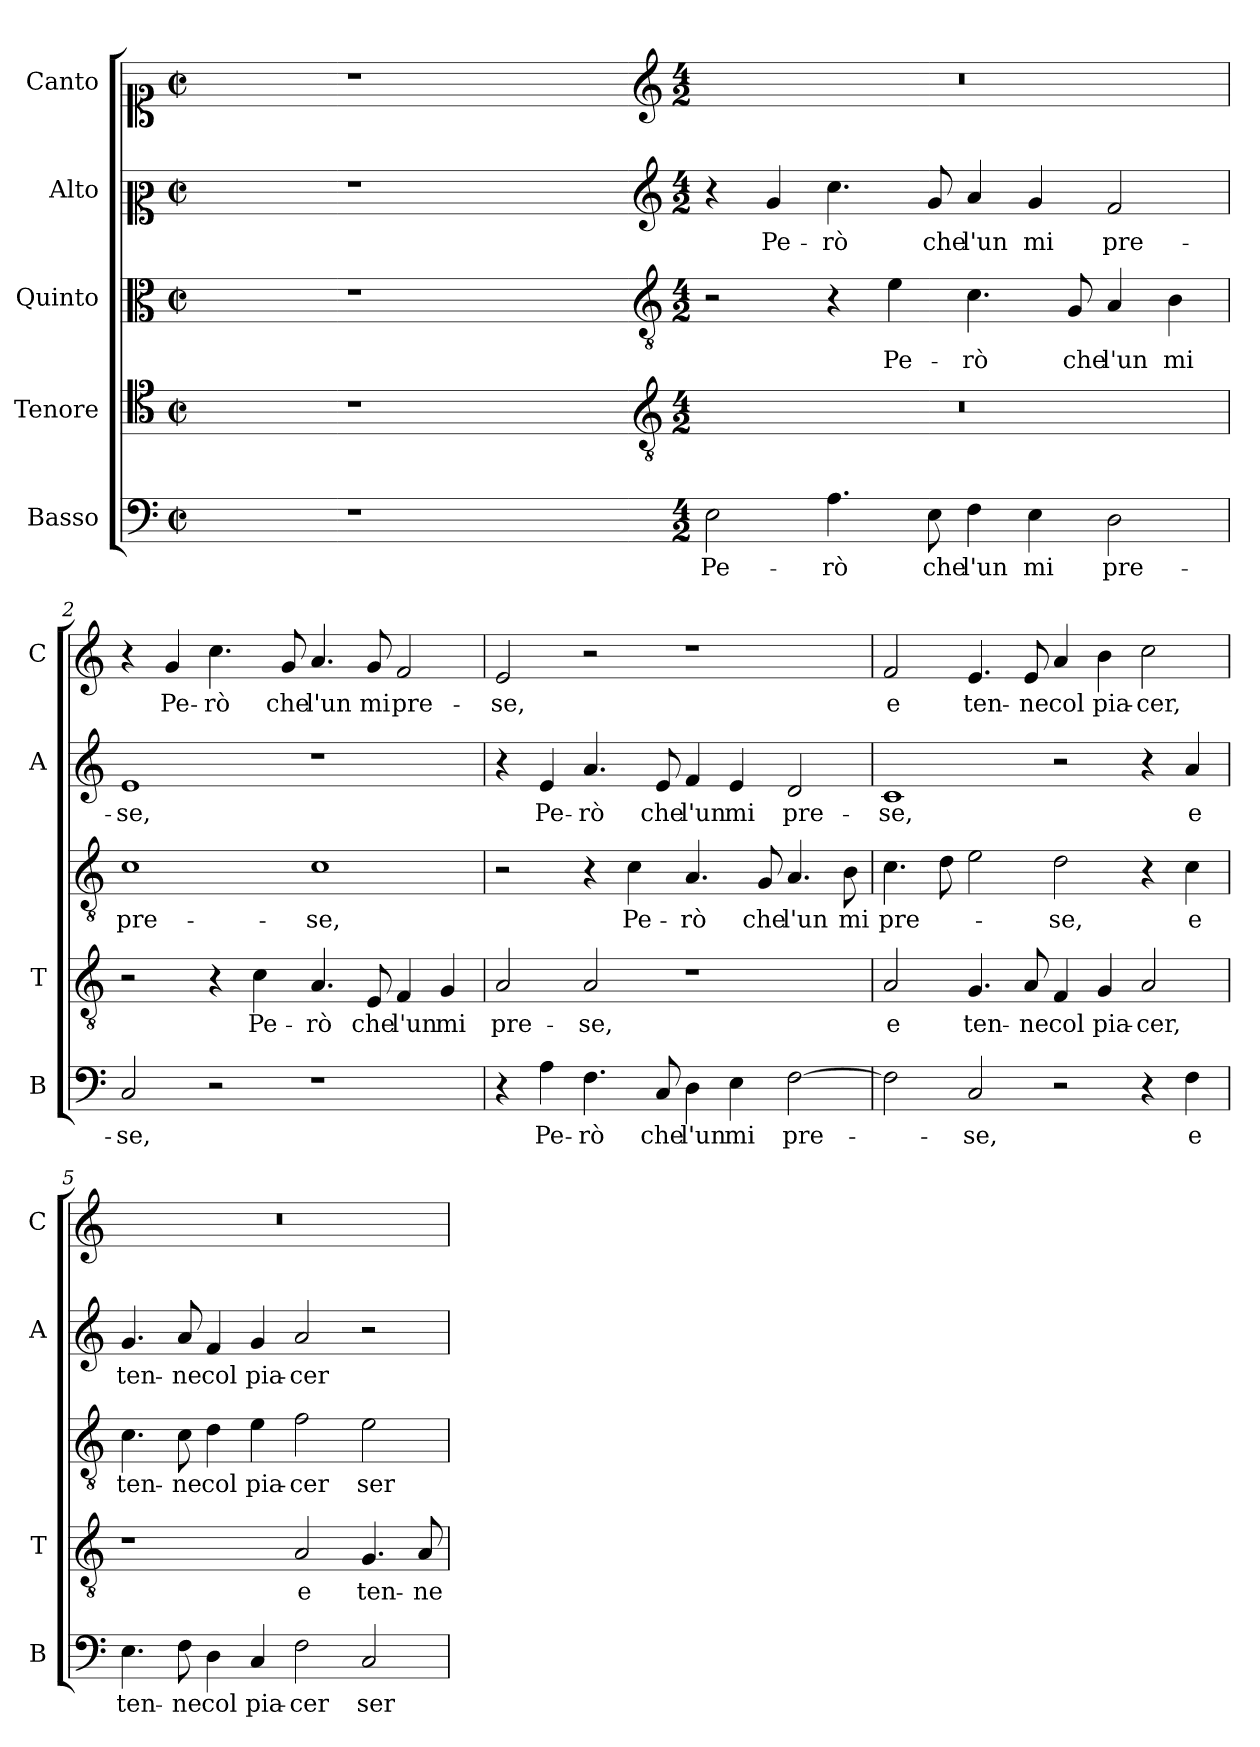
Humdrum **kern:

**kern	**text	**kern	**text	**kern	**text	**kern	**text	**kern	**text
*part5	*part5	*part4	*part4	*part3	*part3	*part2	*part2	*part1	*part1
*staff5	*staff5	*staff4	*staff4	*staff3	*staff3	*staff2	*staff2	*staff1	*staff1
*I"Basso	*	*I"Tenore	*	*I"Quinto	*	*I"Alto	*	*I"Canto	*
*I'B	*	*I'T	*	*	*	*I'A	*	*I'C	*
*clefF4	*	*clefC4	*	*clefC3	*	*clefC2	*	*clefC1	*
*k[]	*	*k[]	*	*k[]	*	*k[]	*	*k[]	*
*C:	*	*C:	*	*C:	*	*C:	*	*C:	*
*M2/2	*	*M2/2	*	*M2/2	*	*M2/2	*	*M2/2	*
*met(c|)	*	*met(c|)	*	*met(c|)	*	*met(c|)	*	*met(c|)	*
=	=	=	=	=	=	=	=	=	=
1ryy	.	1ryy	.	1ryy	.	1ryy	.	1ryy	.
=1X-	=1X-	=1X-	=1X-	=1X-	=1X-	=1X-	=1X-	=1X-	=1X-
1r	.	1r	.	1r	.	1r	.	1r	.
1ryy	.	1ryy	.	1ryy	.	1ryy	.	1ryy	.
=1-	=1-	=1-	=1-	=1-	=1-	=1-	=1-	=1-	=1-
*	*	*clefGv2	*	*clefGv2	*	*clefG2	*	*clefG2	*
*M4/2	*	*M4/2	*	*M4/2	*	*M4/2	*	*M4/2	*
!	!LO:LY:b	!	!	!	!	!	!	!	!
2E\	Pe-	0r	.	2r	.	4r	.	0r	.
!	!	!	!	!	!	!	!LO:LY:b	!	!
.	.	.	.	.	.	4g/	Pe-	.	.
!	!LO:LY:b	!	!	!	!	!	!LO:LY:b	!	!
4.A\	-rò	.	.	4r	.	4.cc\	-rò	.	.
!	!	!	!	!	!LO:LY:b	!	!	!	!
.	.	.	.	4e\	Pe-	.	.	.	.
!	!LO:LY:b	!	!	!	!	!	!LO:LY:b	!	!
8E\	che	.	.	.	.	8g/	che	.	.
!	!LO:LY:b	!	!	!	!LO:LY:b	!	!LO:LY:b	!	!
4F\	l'un	.	.	4.c\	-rò	4a/	l'un	.	.
!	!LO:LY:b	!	!	!	!	!	!LO:LY:b	!	!
4E\	mi	.	.	.	.	4g/	mi	.	.
!	!	!	!	!	!LO:LY:b	!	!	!	!
.	.	.	.	8G/	che	.	.	.	.
!	!LO:LY:b	!	!	!	!LO:LY:b	!	!LO:LY:b	!	!
2D\	pre-	.	.	4A/	l'un	2f/	pre-	.	.
!	!	!	!	!	!LO:LY:b	!	!	!	!
.	.	.	.	4B\	mi	.	.	.	.
=2	=2	=2	=2	=2	=2	=2	=2	=2	=2
!	!LO:LY:b	!	!	!	!LO:LY:b	!	!LO:LY:b	!	!
2C/	-se,	2r	.	1c	pre-	1e	-se,	4r	.
!	!	!	!	!	!	!	!	!	!LO:LY:b
.	.	.	.	.	.	.	.	4g/	Pe-
!	!	!	!	!	!	!	!	!	!LO:LY:b
2r	.	4r	.	.	.	.	.	4.cc\	-rò
!	!	!	!LO:LY:b	!	!	!	!	!	!
.	.	4c\	Pe-	.	.	.	.	.	.
!	!	!	!	!	!	!	!	!	!LO:LY:b
.	.	.	.	.	.	.	.	8g/	che
!	!	!	!LO:LY:b	!	!LO:LY:b	!	!	!	!LO:LY:b
1r	.	4.A/	-rò	1c	-se,	1r	.	4.a/	l'un
!	!	!	!LO:LY:b	!	!	!	!	!	!LO:LY:b
.	.	8E/	che	.	.	.	.	8g/	mi
!	!	!	!LO:LY:b	!	!	!	!	!	!LO:LY:b
.	.	4F/	l'un	.	.	.	.	2f/	pre-
!	!	!	!LO:LY:b	!	!	!	!	!	!
.	.	4G/	mi	.	.	.	.	.	.
=3	=3	=3	=3	=3	=3	=3	=3	=3	=3
!	!	!	!LO:LY:b	!	!	!	!	!	!LO:LY:b
4r	.	2A/	pre-	2r	.	4r	.	2e/	-se,
!	!LO:LY:b	!	!	!	!	!	!LO:LY:b	!	!
4A\	Pe-	.	.	.	.	4e/	Pe-	.	.
!	!LO:LY:b	!	!LO:LY:b	!	!	!	!LO:LY:b	!	!
4.F\	-rò	2A/	-se,	4r	.	4.a/	-rò	2r	.
!	!	!	!	!	!LO:LY:b	!	!	!	!
.	.	.	.	4c\	Pe-	.	.	.	.
!	!LO:LY:b	!	!	!	!	!	!LO:LY:b	!	!
8C/	che	.	.	.	.	8e/	che	.	.
!	!LO:LY:b	!	!	!	!LO:LY:b	!	!LO:LY:b	!	!
4D\	l'un	1r	.	4.A/	-rò	4f/	l'un	1r	.
!	!LO:LY:b	!	!	!	!	!	!LO:LY:b	!	!
4E\	mi	.	.	.	.	4e/	mi	.	.
!	!	!	!	!	!LO:LY:b	!	!	!	!
.	.	.	.	8G/	che	.	.	.	.
!	!LO:LY:b	!	!	!	!LO:LY:b	!	!LO:LY:b	!	!
[2F\	pre-	.	.	4.A/	l'un	2d/	pre-	.	.
!	!	!	!	!	!LO:LY:b	!	!	!	!
.	.	.	.	8B\	mi	.	.	.	.
!!LO:LB:g=z
=4	=4	=4	=4	=4	=4	=4	=4	=4	=4
!	!	!	!LO:LY:b	!	!LO:LY:b	!	!LO:LY:b	!	!LO:LY:b
2F\]	.	2A/	e	4.c\	pre-	1c	-se,	2f/	e
.	.	.	.	8d\	.	.	.	.	.
!	!LO:LY:b	!	!LO:LY:b	!	!	!	!	!	!LO:LY:b
2C/	-se,	4.G/	ten-	2e\	.	.	.	4.e/	ten-
!	!	!	!LO:LY:b	!	!	!	!	!	!LO:LY:b
.	.	8A/	-ne	.	.	.	.	8e/	-ne
!	!	!	!LO:LY:b	!	!LO:LY:b	!	!	!	!LO:LY:b
2r	.	4F/	col	2d\	-se,	2r	.	4a/	col
!	!	!	!LO:LY:b	!	!	!	!	!	!LO:LY:b
.	.	4G/	pia-	.	.	.	.	4b\	pia-
!	!	!	!LO:LY:b	!	!	!	!	!	!LO:LY:b
4r	.	2A/	-cer,	4r	.	4r	.	2cc\	-cer,
!	!LO:LY:b	!	!	!	!LO:LY:b	!	!LO:LY:b	!	!
4F\	e	.	.	4c\	e	4a/	e	.	.
=5	=5	=5	=5	=5	=5	=5	=5	=5	=5
!	!LO:LY:b	!	!	!	!LO:LY:b	!	!LO:LY:b	!	!
4.E\	ten-	1r	.	4.c\	ten-	4.g/	ten-	0r	.
!	!LO:LY:b	!	!	!	!LO:LY:b	!	!LO:LY:b	!	!
8F\	-ne	.	.	8c\	-ne	8a/	-ne	.	.
!	!LO:LY:b	!	!	!	!LO:LY:b	!	!LO:LY:b	!	!
4D\	col	.	.	4d\	col	4f/	col	.	.
!	!LO:LY:b	!	!	!	!LO:LY:b	!	!LO:LY:b	!	!
4C/	pia-	.	.	4e\	pia-	4g/	pia-	.	.
!	!LO:LY:b	!	!LO:LY:b	!	!LO:LY:b	!	!LO:LY:b	!	!
2F\	-cer	2A/	e	2f\	-cer	2a/	-cer	.	.
!	!LO:LY:b	!	!LO:LY:b	!	!LO:LY:b	!	!	!	!
2C/	ser-	4.G/	ten-	2e\	ser-	2r	.	.	.
!	!	!	!LO:LY:b	!	!	!	!	!	!
.	.	8A/	-ne	.	.	.	.	.	.
=	=	=	=	=	=	=	=	=	=
*-	*-	*-	*-	*-	*-	*-	*-	*-	*-
